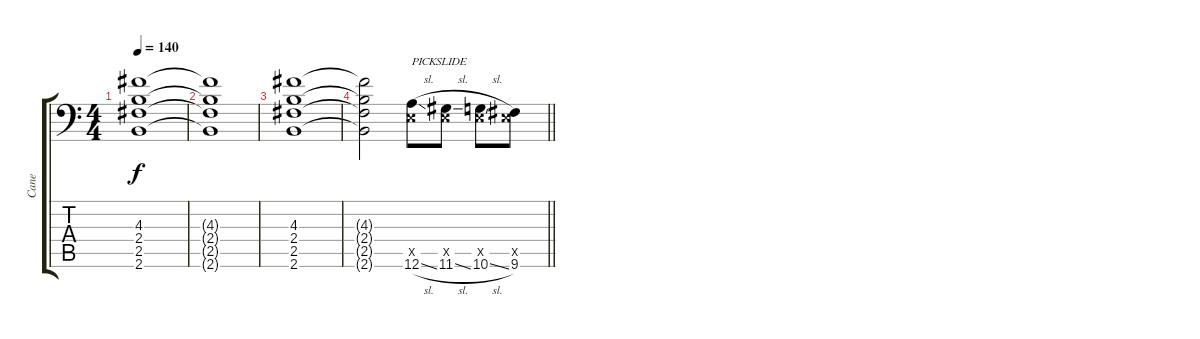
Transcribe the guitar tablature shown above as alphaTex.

\track ("Cane" "Cane") {instrument distortionguitar}
\staff {score tabs}
\tuning (B3 Gb3 D3 A2 E2 A1) {hide}
\ts (4 4)
\tempo 140
\clef f4
\ks c
(4.3 2.4 2.5 2.6).1{dy f} |
(4.3{t} 2.4{t} 2.5{t} 2.6{t}).1 |
(4.3 2.4 2.5 2.6).1 |
\barLineRight lightlight
(4.3{t} 2.4{t} 2.5{t} 2.6{t}).2 (0.5{x} 12.6{sl}).8{txt "PICKSLIDE"} (0.5{x} 11.6{sl}).8 (0.5{x} 10.6{sl}).8 (0.5{x} 9.6).8
